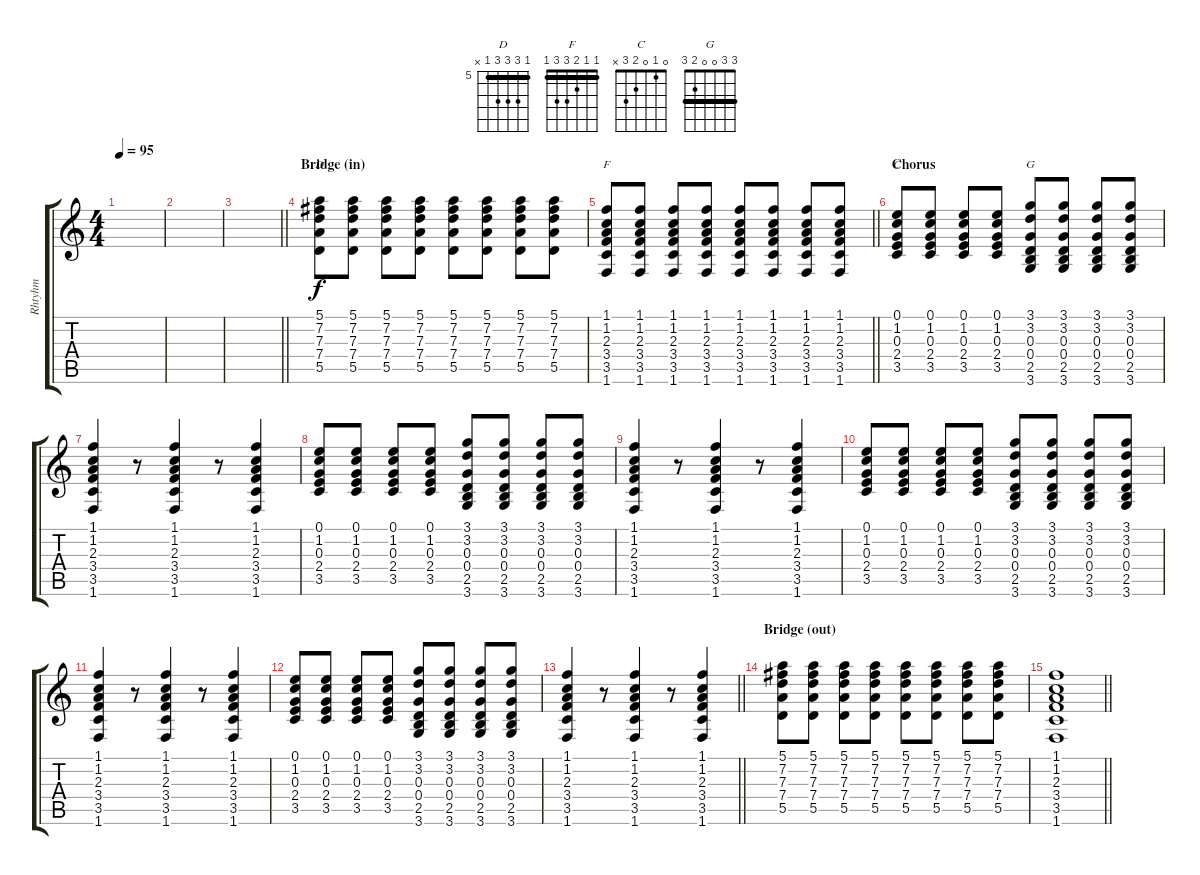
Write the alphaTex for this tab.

\track ("Rhtyhm" "Rhtyhm") {solo instrument acousticguitarsteel}
\staff {score tabs}
\tuning (E4 B3 G3 D3 A2 E2) {hide}
\chord ("D" 5 7 7 7 5 x) {firstfret 5 barre 5}
\chord ("F" 1 1 2 3 3 1) {barre 1}
\chord ("C" 0 1 0 2 3 x)
\chord ("G" 3 3 0 0 2 3) {barre 3}
\ts (4 4)
\tempo 95
\clef g2
\ks c
|
|
\barLineRight lightlight
|
\section ("" "Bridge (in)")
(5.1 7.2 7.3 7.4 5.5).8{ch "D"} (5.1 7.2 7.3 7.4 5.5).8 (5.1 7.2 7.3 7.4 5.5).8 (5.1 7.2 7.3 7.4 5.5).8 (5.1 7.2 7.3 7.4 5.5).8 (5.1 7.2 7.3 7.4 5.5).8 (5.1 7.2 7.3 7.4 5.5).8 (5.1 7.2 7.3 7.4 5.5).8 |
\barLineRight lightlight
(1.1 1.2 2.3 3.4 3.5 1.6).8{ch "F"} (1.1 1.2 2.3 3.4 3.5 1.6).8 (1.1 1.2 2.3 3.4 3.5 1.6).8 (1.1 1.2 2.3 3.4 3.5 1.6).8 (1.1 1.2 2.3 3.4 3.5 1.6).8 (1.1 1.2 2.3 3.4 3.5 1.6).8 (1.1 1.2 2.3 3.4 3.5 1.6).8 (1.1 1.2 2.3 3.4 3.5 1.6).8 |
\section ("" "Chorus")
(0.1 1.2 0.3 2.4 3.5).8{ch "C"} (0.1 1.2 0.3 2.4 3.5).8 (0.1 1.2 0.3 2.4 3.5).8 (0.1 1.2 0.3 2.4 3.5).8 (3.1 3.2 0.3 0.4 2.5 3.6).8{ch "G"} (3.1 3.2 0.3 0.4 2.5 3.6).8 (3.1 3.2 0.3 0.4 2.5 3.6).8 (3.1 3.2 0.3 0.4 2.5 3.6).8 |
(1.1 1.2 2.3 3.4 3.5 1.6).4 r.8 (1.1 1.2 2.3 3.4 3.5 1.6).4 r.8 (1.1 1.2 2.3 3.4 3.5 1.6).4 |
(0.1 1.2 0.3 2.4 3.5).8 (0.1 1.2 0.3 2.4 3.5).8 (0.1 1.2 0.3 2.4 3.5).8 (0.1 1.2 0.3 2.4 3.5).8 (3.1 3.2 0.3 0.4 2.5 3.6).8 (3.1 3.2 0.3 0.4 2.5 3.6).8 (3.1 3.2 0.3 0.4 2.5 3.6).8 (3.1 3.2 0.3 0.4 2.5 3.6).8 |
(1.1 1.2 2.3 3.4 3.5 1.6).4 r.8 (1.1 1.2 2.3 3.4 3.5 1.6).4 r.8 (1.1 1.2 2.3 3.4 3.5 1.6).4 |
(0.1 1.2 0.3 2.4 3.5).8 (0.1 1.2 0.3 2.4 3.5).8 (0.1 1.2 0.3 2.4 3.5).8 (0.1 1.2 0.3 2.4 3.5).8 (3.1 3.2 0.3 0.4 2.5 3.6).8 (3.1 3.2 0.3 0.4 2.5 3.6).8 (3.1 3.2 0.3 0.4 2.5 3.6).8 (3.1 3.2 0.3 0.4 2.5 3.6).8 |
(1.1 1.2 2.3 3.4 3.5 1.6).4 r.8 (1.1 1.2 2.3 3.4 3.5 1.6).4 r.8 (1.1 1.2 2.3 3.4 3.5 1.6).4 |
(0.1 1.2 0.3 2.4 3.5).8 (0.1 1.2 0.3 2.4 3.5).8 (0.1 1.2 0.3 2.4 3.5).8 (0.1 1.2 0.3 2.4 3.5).8 (3.1 3.2 0.3 0.4 2.5 3.6).8 (3.1 3.2 0.3 0.4 2.5 3.6).8 (3.1 3.2 0.3 0.4 2.5 3.6).8 (3.1 3.2 0.3 0.4 2.5 3.6).8 |
\barLineRight lightlight
(1.1 1.2 2.3 3.4 3.5 1.6).4 r.8 (1.1 1.2 2.3 3.4 3.5 1.6).4 r.8 (1.1 1.2 2.3 3.4 3.5 1.6).4 |
\section ("" "Bridge (out)")
(5.1 7.2 7.3 7.4 5.5).8 (5.1 7.2 7.3 7.4 5.5).8 (5.1 7.2 7.3 7.4 5.5).8 (5.1 7.2 7.3 7.4 5.5).8 (5.1 7.2 7.3 7.4 5.5).8 (5.1 7.2 7.3 7.4 5.5).8 (5.1 7.2 7.3 7.4 5.5).8 (5.1 7.2 7.3 7.4 5.5).8 |
\barLineRight lightlight
(1.1 1.2 2.3 3.4 3.5 1.6).1
